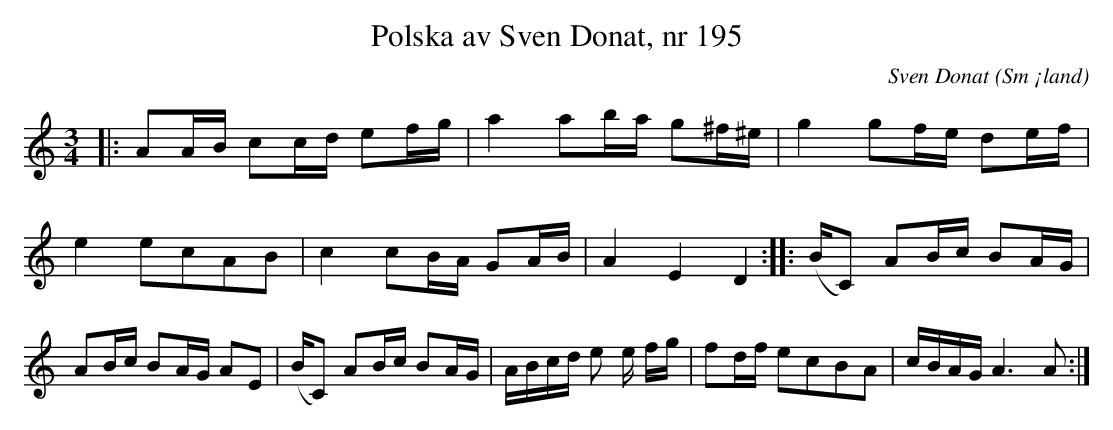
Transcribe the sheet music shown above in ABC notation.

X:1
T:Polska av Sven Donat, nr 195
T:
C:Sven Donat
O:Sm ¡land
M:3/4
L:1/16
K:C
|:A2AB c2cd e2fg | a4 a2ba g2^f^e | g4 g2fe d2ef |e4 e2c2A2B2 | c4 c2BA G2AB | A4 E4 D4 :| |: (BC2) A2Bc B2AG | A2Bc B2AG A2E2 | (BC2) A2Bc B2AG | ABcd e2 e fg 2 | f2df e2c2B2A2 | cBAG A6 A2 :|
